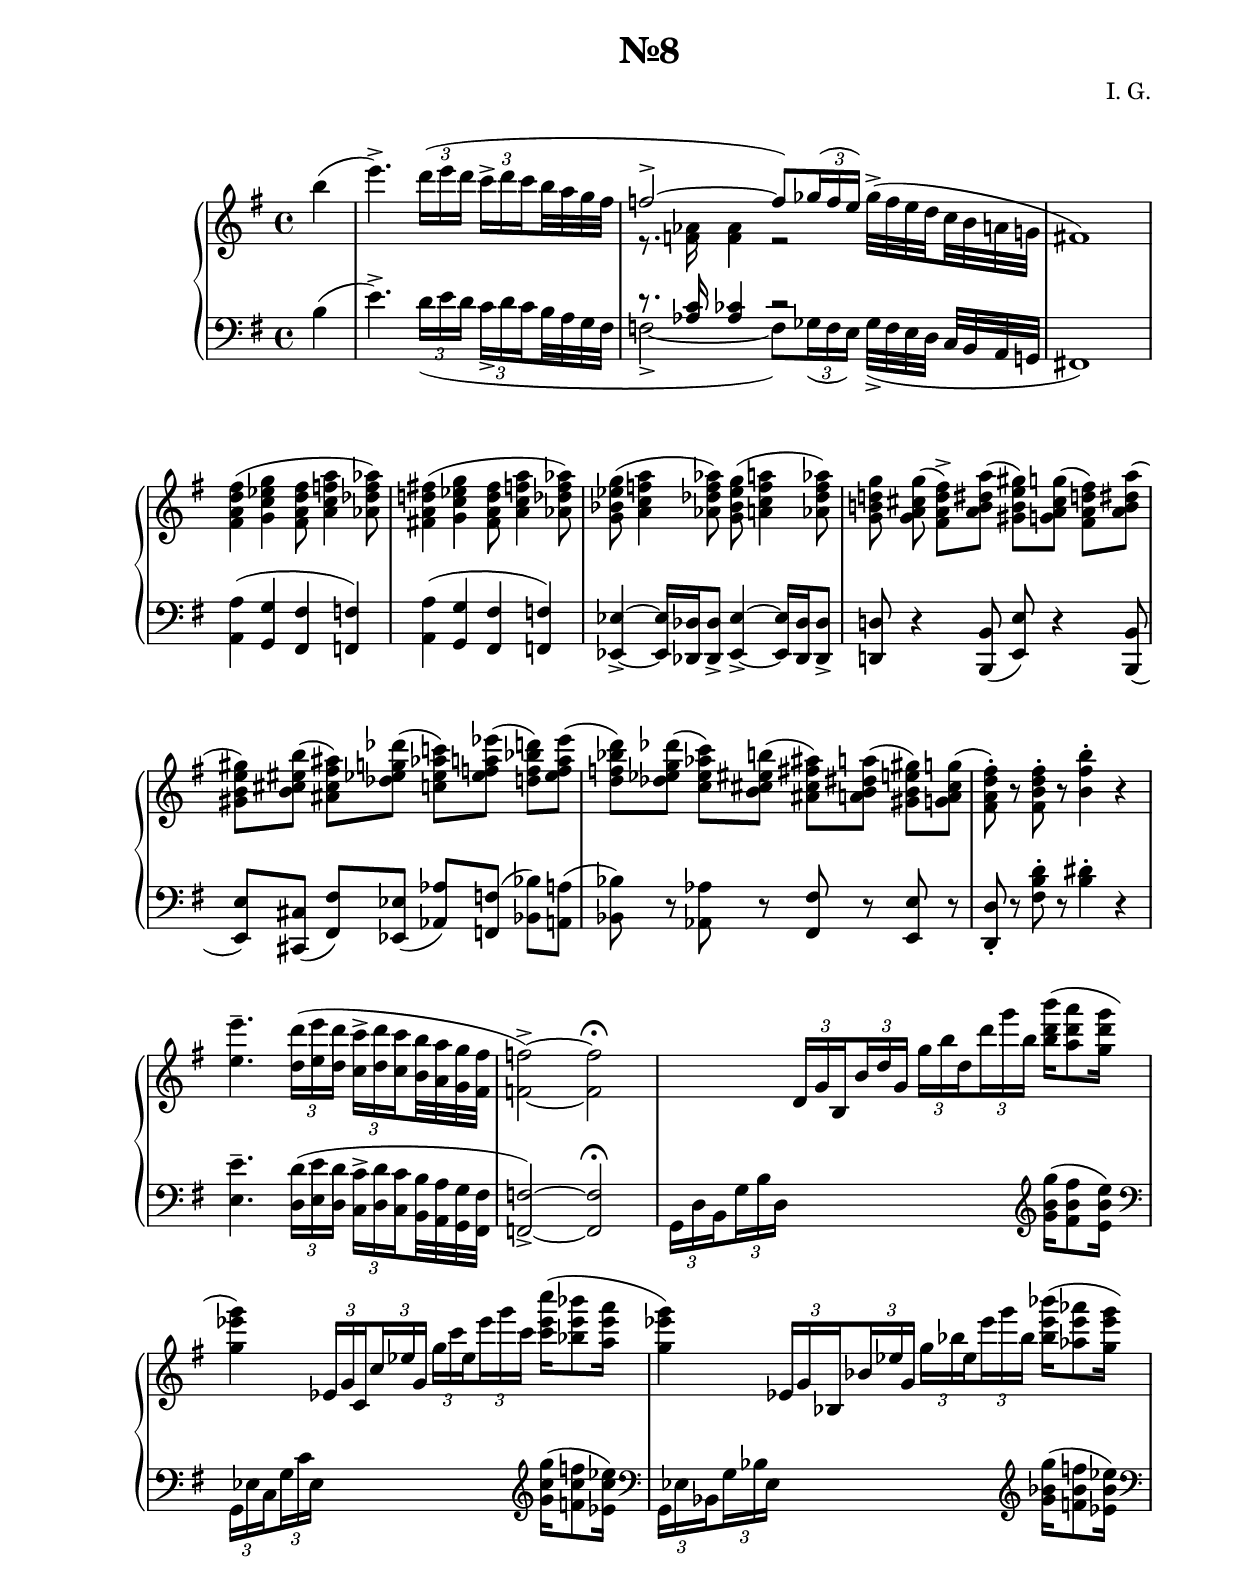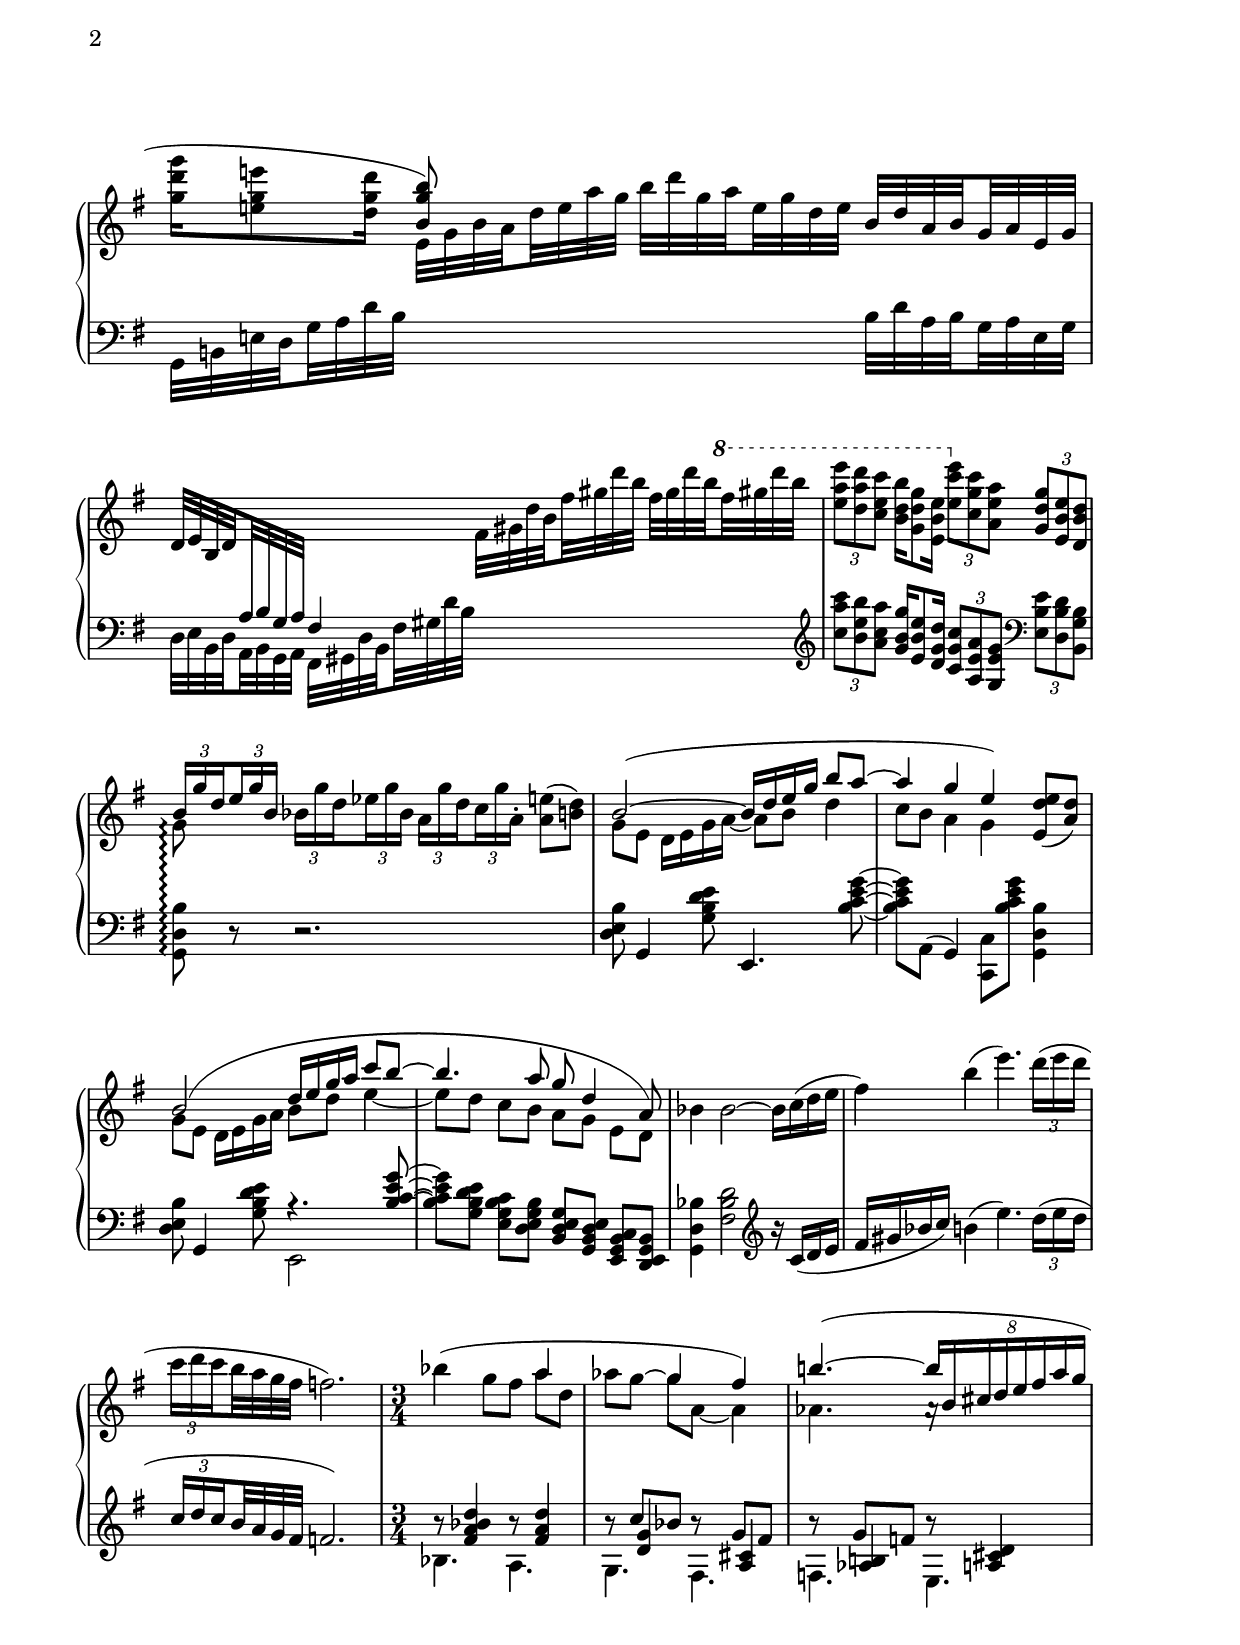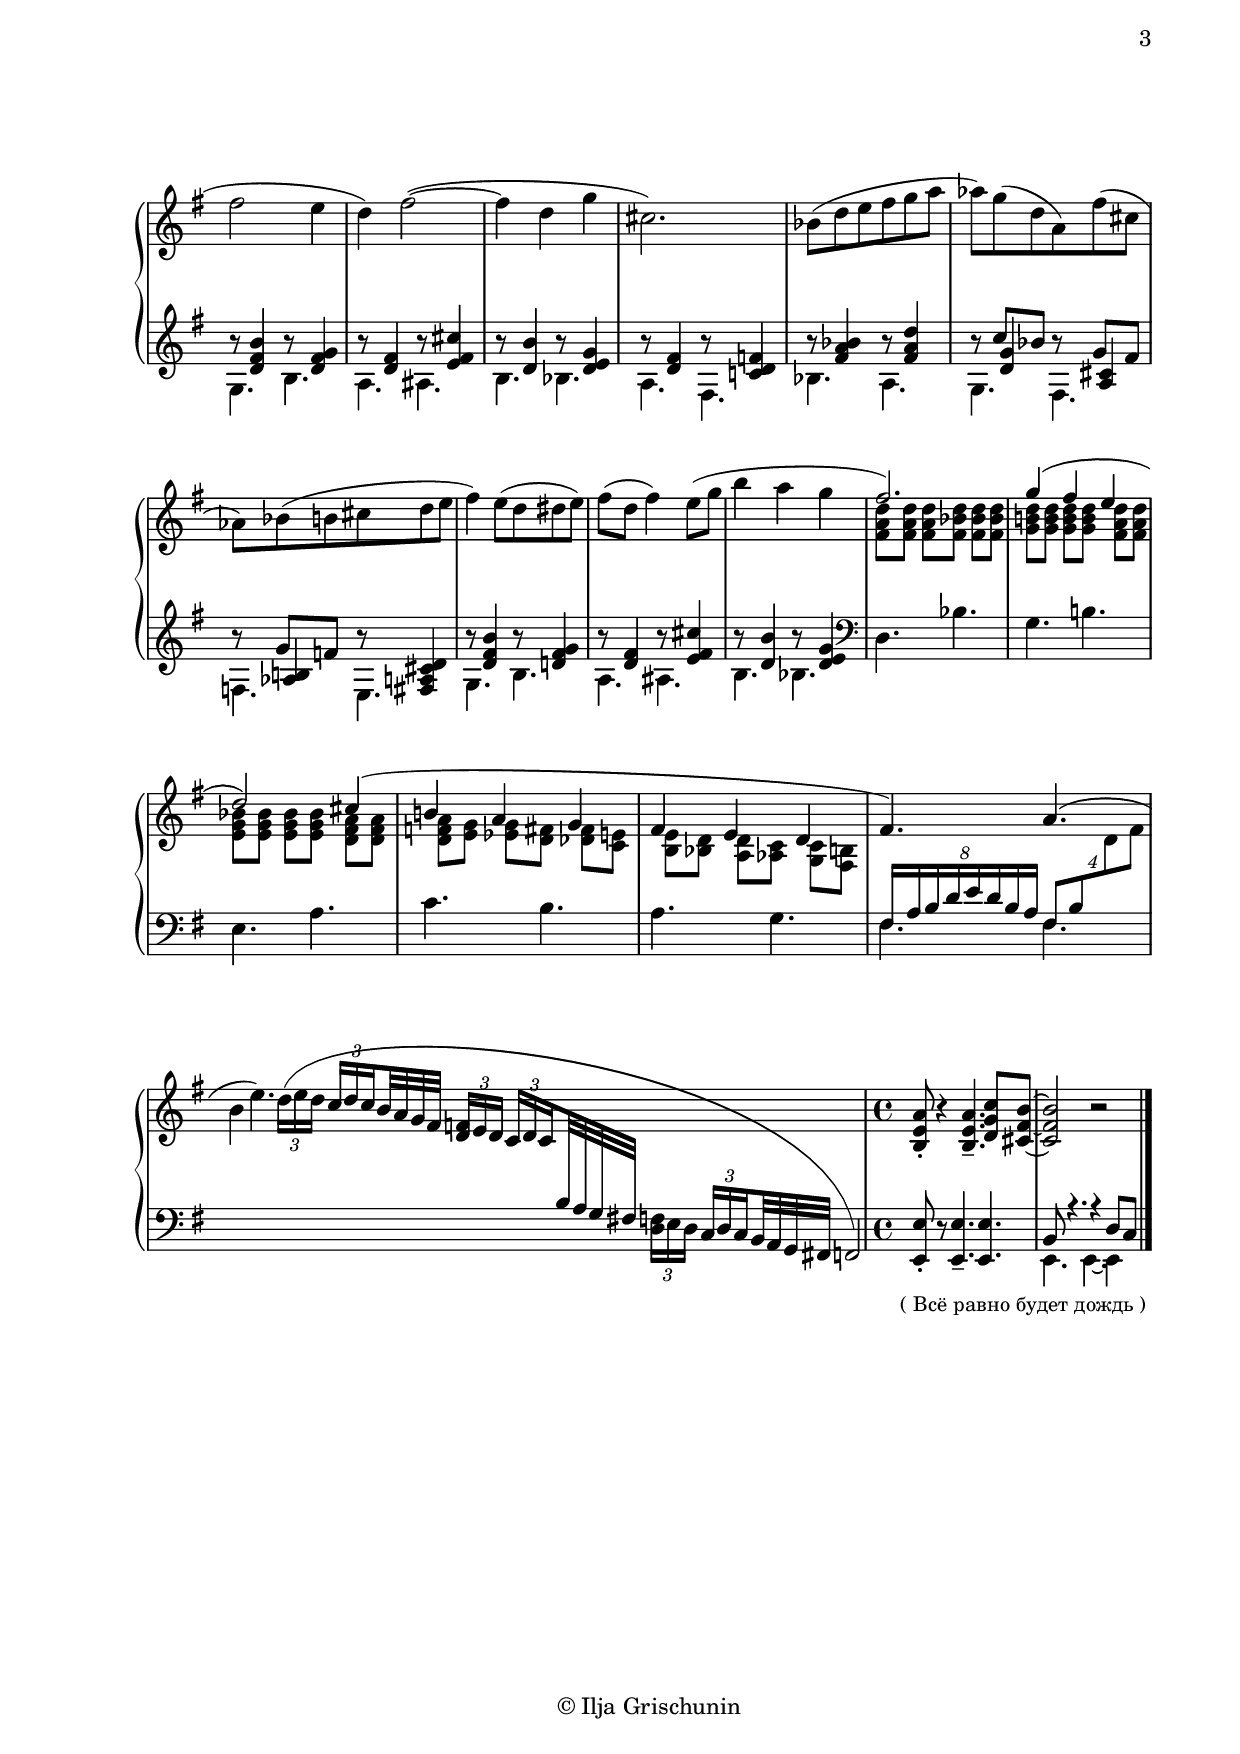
\version "2.19.15"
%\version "2.18.0"

\language "deutsch"

\header {
  title = "№8"
  meter = ""
  composer = "I. G."
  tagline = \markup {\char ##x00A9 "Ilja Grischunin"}
}

\paper {
  #(set-paper-size "a4")
  top-system-spacing.basic-distance = #25
  top-markup-spacing.basic-distance = #8
  markup-system-spacing.basic-distance = #26
  system-system-spacing.basic-distance = #20
  last-bottom-spacing.basic-distance = #25
  two-sided = ##t
  inner-margin = 25
  outer-margin = 15
}

\layout {
  indent = 10
  \context {
    \PianoStaff
    \consists #Span_stem_engraver
  }
  \context{
    \Score
    \override StaffGrouper.staff-staff-spacing.basic-distance = #13
    \remove "Bar_number_engraver"
  }
}

\version "2.19.15"
%\version "2.18.0"

\language "deutsch"

%%%%%%%%%%% RH %%%%%%%%%%%%
rechtsAcht = \relative e'' {
  \clef treble
  \key e \minor
  \time 4/4
  \set Staff.printKeyCancellation = ##f
  \set subdivideBeams = ##t
  \set baseMoment = #(ly:make-moment 1 8)
  \set beatStructure = #'(2 2 2 2)
  %\override TupletNumber #'transparent = ##t
  \override TupletBracket #'bracket-visibility = ##f
  \partial 4 h'4(
  \once \omit Staff.TimeSignature
  %\override Staff.TimeSignature.stencil = ##f
%%%%%%%%%%%%%%%%RTTT
  \time 3/4
  e4.->)
  <<
    {
      \set subdivideBeams = ##t
      \set baseMoment = #(ly:make-moment 1 8)
      \set beatStructure = #'(2 2 2 2)
      \omit TupletBracket
      \stemDown
      \tuplet 3/2 8 {d16( e d c-> d c} h32 a g fis
      \once \omit Staff.TimeSignature
      \time 4/4
      \stemUp
      f2->~ f8) \times 2/3 {ges16( f e)}
      \stemDown
      ges32->( f e d c h a g! fis!1)
    }
    \\
    {
      s4. r8. <f as>16 q4 r2 s1
    }
  >>
%%%%%%%%%%%%%%%%TTTR
  \set Timing.beamExceptions = #'()
  \set Timing.baseMoment = #(ly:make-moment 1 4)
  \set Timing.beatStructure = #'(1 1 1 1)
  <fis a d fis>4(<g c es g> <fis a d fis>8<a c f a>4 <as des f as>8)
  <fis! a d! fis!>4(<g c es g> <fis a d fis>8<a c f a>4 <as des f as>8)
  \repeat unfold 2 {<g b es g>8(<a c f a>4<as des f as>8)}
  <g h! d! g>\noBeam<g a cis g'>(<fis a d fis>->)<a h dis a'>(<gis h e gis>)
  <g a cis g'>(<fis a d fis>)<a h dis a'>(<gis h e gis>)<h cis eis h'>(
  <ais cis fis ais>)<des es g des'>(<c es as c!>)<es f a es'>(<d f b d>)<es f a es'>(
  <d f b d>)<des es g des'>(<c es as c>)<h cis eis h'>(<ais cis fis ais>)
  <a h dis a'>(<gis h e gis>)<g a cis g'>(<fis a d fis>-.) r <fis h d fis>-. r
  <h fis' h>4-. r
  \once \omit Staff.TimeSignature
  \time 3/4
  <e e'>4.-- \tuplet 3/2 8 {<d d'>16( <e e'> <d d'> <c c'>-> <d d'> <c c'>}
  <h h'>32 <a a'> <g g'> <fis fis'>
  \once \omit Staff.TimeSignature
  \time 4/4
  <f f'>2->~) <f f'>\fermata
  s4 \tuplet 3/2 8 {d16 g h, h' d g, g' h d, d' g h,}
  <h d h'>16(<a d a'>8<g d' g>16
  <g es' g>4)\tuplet 3/2 8 {es,16 g c, c' es g, g' c es, es' g c,}
  <c es c'>16(<b es b'>8<a es' a>16
  <g es' g>4)\tuplet 3/2 8 {es,16 g b, b' es g, g' b es, es' g b,}
  <b es b'>16(<as es' as>8<g es' g>16
  <g d' g>16<e! g e'!>8<d g d'>16\stemUp<h g' h>8) s\stemNeutral
  h'32 d g, a e g d e h d a h g a e g\stemUp d e h d\change Staff = LH a h g a fis4
  \change Staff = RH \stemNeutral
  fis'32 gis d' h fis' gis d' h fis gis d' h
  \ottava #1
  \set Staff.ottavation = #"8"
  fis' gis d' h
  \times 2/3{<e, a e'>8<d a' d><c e c'>}<h d h'>16<g d' g>8<e h' e>16
  \ottava #0
  \tuplet 3/2 4 {<e c' e>8<c g' c><a e' a><g d' g><e h' e><d h' d>}
  <<
    {
      \set subdivideBeams = ##t
      \set baseMoment = #(ly:make-moment 1 8)
      \set beatStructure = #'(2 2 2 2)
      \omit TupletBracket
      \tuplet 3/2 8 {h'16 g' d e g h,}
    }
    \\
    {
      g8\arpeggio s
    }
  >>
  \tuplet 3/2 8 {b16 g' d es g b, a g' d c g' a,-.}<a e'>8(<h d>)
  <<
    {
      h2~( h16 d e g h8 a~ a4 g e) <e, d' e>8_(<a d>)
      h2( d16 e g a c8 h~ h4. a8 g d4 a8)
    }
    \\
    {
      g8 e d16 e g a~ a8 h d4 c8 h a4 g s
      g8 e d16 e g a h8 d e4~ e8[ d] c[ h] a[ g] e[ d]
    }
  >>
  b'4 b2~
  \set subdivideBeams = ##f
  b16 c( d e fis4)
  \set subdivideBeams = ##t
  h( e4.) \tuplet 3/2 8 {d16( e d c d c} h32 a g fis f2.)
  \time 3/4
  \set Timing.beamExceptions = #'()
  \set Timing.baseMoment = #(ly:make-moment 1 8)
  \set Timing.beatStructure = #'(2 2 2)
  <<
    {
      \stemDown b4(\stemUp s a s g fis)
      h!4.~( \times 6/8 {h16 h, cis d e fis a g}
      \stemDown fis2 e4 d)
    }
    \\
    {
      s4 g8[ fis] a[ d,] as'[ g^~] g[ a,~] a4
      as4. a16\rest s16 s8 s1
    }
  >>
  fis'2~(fis4 d g cis,2.)
  b8[( d e fis g a] as[) g( d a) fis'( cis] as[) b( h cis d e]
  fis4) e8[( d dis e]) fis( d fis4)
  <<
    {
      \stemDown e8( g h4 a g\stemUp fis2.) g4( fis e d2) cis4(
      h! a g fis e d fis4.) a(
      \once \omit Staff.TimeSignature
      \time 9/4
      \stemDown
      h4 e4.)
    }
    \\
    {
      \set Timing.beamExceptions = #'()
      \set Timing.baseMoment = #(ly:make-moment 1 8)
      \set Timing.beatStructure = #'(2 2 2)
      s4 s2. <fis, a d>8 q q <fis b d> q q <g h! d><g h d> q q <fis a d> q
      <e g b> q q q <d fis a> q <d f a><e g><es g><d fis><fis des><c e>
      <h e><b d><a d><as c><g c><fis h> s4. s s4 s4.
    }
  >>
  \shape #'((0 . -4) (0 . 3) (0 . 0) (-0.5 . -14)) Slur
  \tuplet 3/2 8 {d''16[( e d] c[ d c} h32 a g fis]
  \tuplet 3/2 8 {<d f>16[ e d]\stemUp c[ d c}\change Staff = LH h32 a g fis!]
  \stemNeutral
  \tuplet 3/2 8 {<d f>16[ e d] c[ d c} h32 a g fis!] f2)\change Staff = RH
  \time 4/4
  <h' e a>8-. r4 q4.-- <d g c>8<cis fis h>~ q2 r
  \bar "|."
  \override Score.RehearsalMark.self-alignment-X = #RIGHT
  \override Score.RehearsalMark.direction = #DOWN
  \override Score.RehearsalMark.extra-offset = #'(0 . -1)
  \mark \markup {\small{( Всё равно будет дождь )}}
}
%%%%%%%%%%% LH %%%%%%%%%%%%
linksAcht = \relative e {
  \clef bass
  \key e \minor
  \time 4/4
  \set Staff.printKeyCancellation = ##f
  \set subdivideBeams = ##t
  \set baseMoment = #(ly:make-moment 1 8)
  \set beatStructure = #'(2 2 2 2)
  %\override TupletNumber #'transparent = ##t
  \omit TupletBracket
  \partial 4 h'4(
  %\override Staff.TimeSignature.stencil = ##f
  \once \omit Staff.TimeSignature
%%%%%%%%%%%%%%%%LTTT
  \time 3/4
  e4.->)
  <<
    {
      s4. r8. <as, c>16 <as ces>4 r2 s1
    }
    \\
    {
      \set subdivideBeams = ##t
      \set baseMoment = #(ly:make-moment 1 8)
      \set beatStructure = #'(2 2 2 2)
      \omit TupletBracket
      \stemDown
      \tuplet 3/2 8 {d16( e d c-> d c} h32 a g fis
      \once \omit Staff.TimeSignature
      \time 4/4
      f2->~ f8) \times 2/3 {ges16( f e)}
      ges32->([ f e d] \stemUp c[ h a g!] fis!1)
    }
  >>
%%%%%%%%%%%%%%%%TTTL
  \set Timing.beamExceptions = #'()
  \set Timing.baseMoment = #(ly:make-moment 1 4)
  \set Timing.beatStructure = #'(1 1 1 1)
  \repeat unfold 2 {<a a'>4( <g g'><fis fis'><f f'>)}
  \repeat unfold 2 {<es es'>4->~ <es es'>16 <des des'><des des'>8->}
  <d! d'!>8 r4 <h h'>8( <e e'>) r4 <h h'>8(
  <e e'>) <cis cis'>( <fis fis'>) <es es'>( <as as'>) <f f'>( <b b'>) <a a'>(
  <b b'>) r <as as'> r <fis fis'> r <e e'> r
  <d d'>-. r <fis' h d>-. r <h dis>4-. r
  \once \omit Staff.TimeSignature
  \time 3/4
  <e, e'>4.-- \tuplet 3/2 8 {<d d'>16( <e e'> <d d'> <c c'>-> <d d'> <c c'>}
  <h h'>32 <a a'> <g g'> <fis fis'>
  \once \omit Staff.TimeSignature
  \time 4/4
  <f f'>2->~) <f f'>\fermata
  \tuplet 3/2 8 {g16 d' h g' h d,} s2
  \clef treble
  <g' h g'>16(<fis h fis'>8<e h' e>16)
  \clef bass
  \tuplet 3/2 8 {g,,16 es' c g' c es,} s2
  \clef treble
  <g' c g'>16(<f c' f>8<es c' es>16)
  \clef bass
  \tuplet 3/2 8 {g,,16 es' b g' b es,} s2
  \clef treble
  <g' b g'>16(<f b f'>8<es b' es>16)
  \clef bass
  g,,32 h! e! d g a d h
  \change Staff = RH e g h a d e a g\change Staff = LH s4
  h,,32 d a h g a e g \stemDown d e h d a h g a
  fis gis d' h  fis' gis d' h s2
  \clef treble
  \stemNeutral
  \times 2/3{<c' a' c>8<h e h'><a c a'>}<g h g'>16<e h'e>8<d g d'>16
  \tuplet 3/2 4 {<c g' c>8<a e' a><g e' g>\clef bass<e h' e><d h' d><h g' h>}
  <g d' h'>\arpeggio r r2.
  <d' e h'>8 g,4 <g' h d e>8 e,4. <h'' c e g>8~
  q a,( g4)<c, c'>8<h'' c e g> <g, d' h'>4
  <d' e h'>8 g,4 <g' h d e>8
  <<
    {
      r4. <h c e g>8~ \stemDown q[ <g h d e>]
    }
    \\
    {
      e,2 s4
    }
  >>
  <e' g h c>8[<d e g h>]<h d e g>[<g h d e>]<e g h c>[<d e g h>]
  <g d' b'>4 <fis' b d>2
  \clef treble
  \set subdivideBeams = ##f
  r16 c'( d e fis gis b c)
  \set subdivideBeams = ##t
  h4( e4.) \tuplet 3/2 8 {d16( e d c d c} h32 a g fis f2.)
  \time 3/4
  \set Timing.beamExceptions = #'()
  \set Timing.baseMoment = #(ly:make-moment 1 8)
  \set Timing.beatStructure = #'(3 3)
  <<
    {
      \voiceOne
      s2. s8 c' b s g fis s g f s4.
      s2.*5 s8 c' b s g fis s g f s4. s2.*3
    }
    \\
    {
      \voiceThree
      h8\rest <fis a b d>4 h8\rest <fis a d>4 h8\rest <d, g>4 h'8\rest <a, cis>4
      h'8\rest <as, h!>4 h'8\rest <a, cis d>4
      h'8\rest <d, fis h>4 h'8\rest <d, fis g>4h'8\rest <d, fis>4
      h'8\rest <e, fis cis'>4 h'8\rest <d, h'>4 h'8\rest <d, e g>4
      h'8\rest <d, fis>4 h'8\rest <c,! d f!>4
      h'8\rest <fis a b>4 h8\rest <fis a d>4 h8\rest <d, g>4 h'8\rest <a, cis>4
      h'8\rest <as, h!>4 h'8\rest <fis, a cis d>4
      h'8\rest <d, fis h>4 h'8\rest <d,! fis g>4h'8\rest <d, fis>4
      h'8\rest <e, fis cis'>4 h'8\rest <d, h'>4 h'8\rest <d, e g>4
      \clef bass
    }
    \\
    {
      \voiceTwo
      b4. a g fis f e g h a ais h b a fis
      b4. a g fis f e g h a ais h b
    }
  >>
  d,4. b' g h! e, a c h a g
  <<
    {
      \set Timing.beamExceptions = #'()
      \set Timing.baseMoment = #(ly:make-moment 1 8)
      \set Timing.beatStructure = #'(3 3)
      \mergeDifferentlyHeadedOn
      \mergeDifferentlyDottedOn
      \times 6/8 {fis16 a h d e d h a}
      \times 3/4 {fis8 h\change Staff = RH \stemDown d fis}\change Staff = LH
      \once \omit Staff.TimeSignature
      \time 9/4
    }
    \\
    {
      fis,4. fis
    }
  >>
  s2.*3
  <e, e'>8-. r <e e'>4.-- <e e'>
  <<
    {
      h'8 r4. r4 d8 c
    }
    \\
    {
      e,4. e~ e4
    }
  >>
}
%%%%%%%%%%%%D%%%%%%%%%%%%
dynamicAcht = {
  \override Hairpin.to-barline = ##f

}


\score {
  \new PianoStaff <<
    \set PianoStaff.connectArpeggios = ##t
    \new Staff = "RH" \rechtsAcht
    \new Dynamics = "DYN" \dynamicAcht
    \new Staff = "LH" \linksAcht
  >>
}